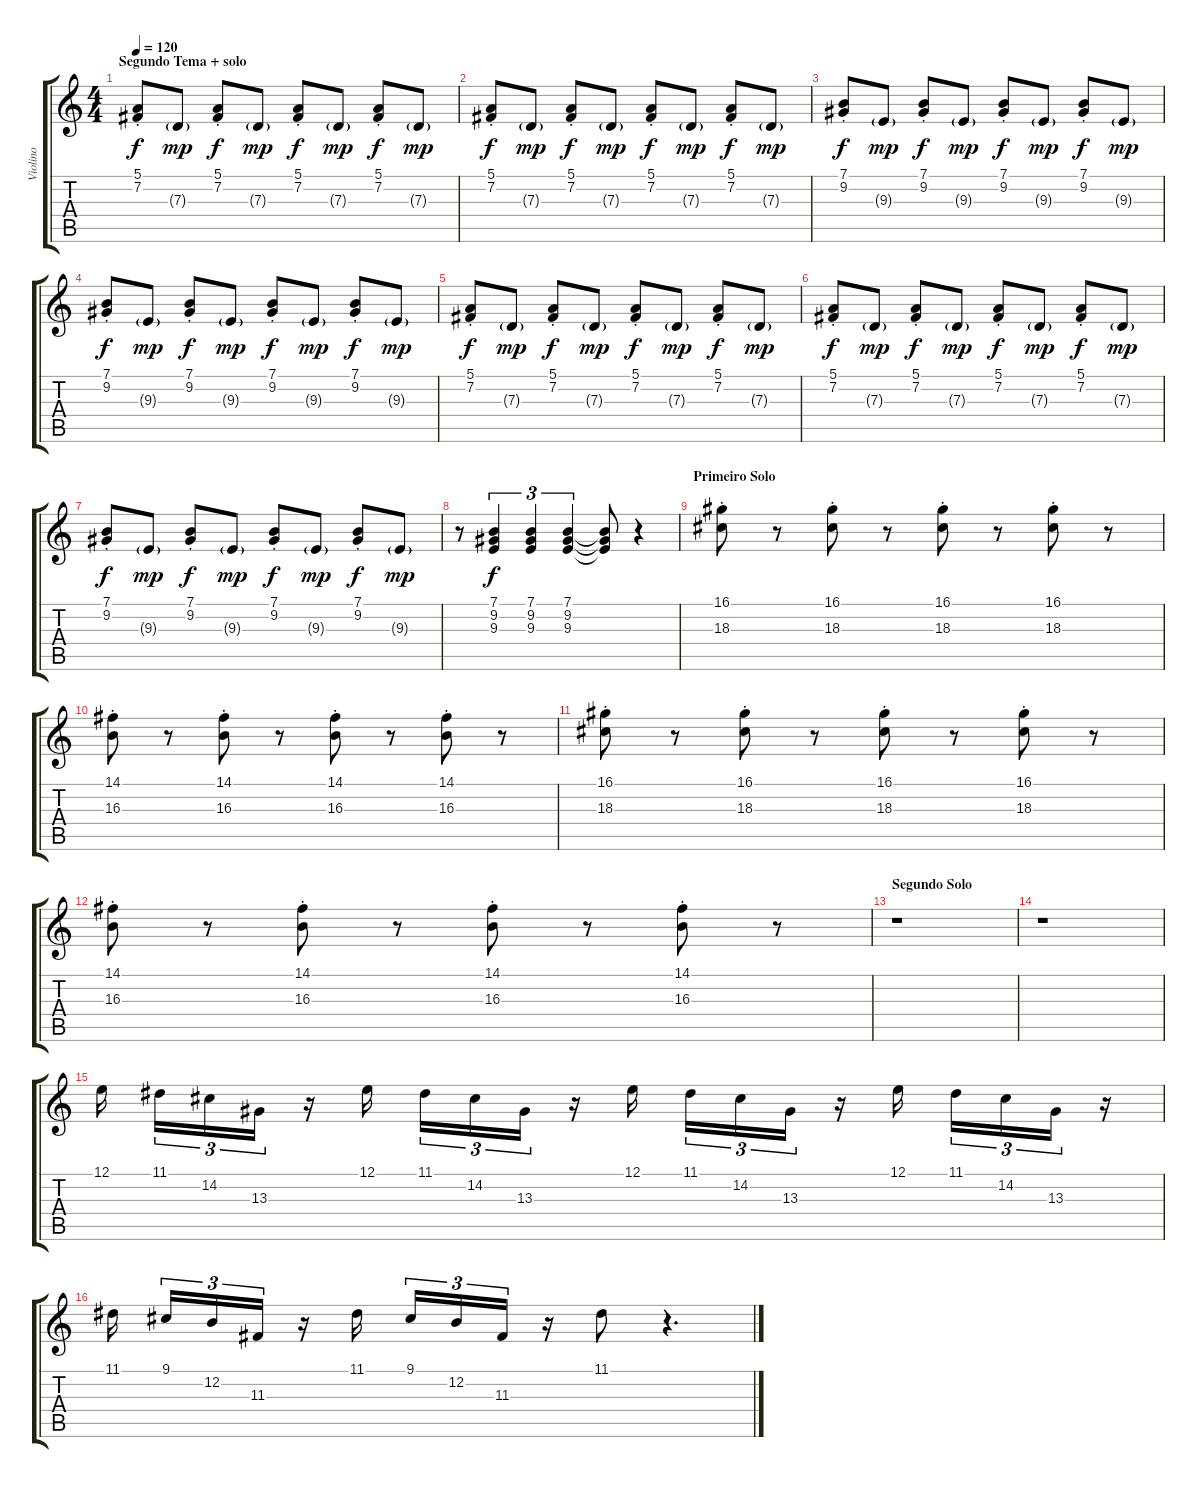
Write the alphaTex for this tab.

\track ("Violino" "Violino") {instrument stringensemble1}
\staff {score tabs}
\tuning (E4 B3 G3 D3 A2 E2) {hide}
\ts (4 4)
\section ("" "Segundo Tema + solo")
\tempo 120
\clef g2
\ks c
(5.1{st} 7.2{st}).8{dy f} 7.3{g}.8{dy mp} (5.1{st} 7.2{st}).8{dy f} 7.3{g}.8{dy mp} (5.1{st} 7.2{st}).8{dy f} 7.3{g}.8{dy mp} (5.1{st} 7.2{st}).8{dy f} 7.3{g}.8{dy mp} |
(5.1{st} 7.2{st}).8{dy f} 7.3{g}.8{dy mp} (5.1{st} 7.2{st}).8{dy f} 7.3{g}.8{dy mp} (5.1{st} 7.2{st}).8{dy f} 7.3{g}.8{dy mp} (5.1{st} 7.2{st}).8{dy f} 7.3{g}.8{dy mp} |
(7.1{st} 9.2{st}).8{dy f} 9.3{g}.8{dy mp} (7.1{st} 9.2{st}).8{dy f} 9.3{g}.8{dy mp} (7.1{st} 9.2{st}).8{dy f} 9.3{g}.8{dy mp} (7.1{st} 9.2{st}).8{dy f} 9.3{g}.8{dy mp} |
(7.1{st} 9.2{st}).8{dy f} 9.3{g}.8{dy mp} (7.1{st} 9.2{st}).8{dy f} 9.3{g}.8{dy mp} (7.1{st} 9.2{st}).8{dy f} 9.3{g}.8{dy mp} (7.1{st} 9.2{st}).8{dy f} 9.3{g}.8{dy mp} |
(5.1{st} 7.2{st}).8{dy f} 7.3{g}.8{dy mp} (5.1{st} 7.2{st}).8{dy f} 7.3{g}.8{dy mp} (5.1{st} 7.2{st}).8{dy f} 7.3{g}.8{dy mp} (5.1{st} 7.2{st}).8{dy f} 7.3{g}.8{dy mp} |
(5.1{st} 7.2{st}).8{dy f} 7.3{g}.8{dy mp} (5.1{st} 7.2{st}).8{dy f} 7.3{g}.8{dy mp} (5.1{st} 7.2{st}).8{dy f} 7.3{g}.8{dy mp} (5.1{st} 7.2{st}).8{dy f} 7.3{g}.8{dy mp} |
(7.1{st} 9.2{st}).8{dy f} 9.3{g}.8{dy mp} (7.1{st} 9.2{st}).8{dy f} 9.3{g}.8{dy mp} (7.1{st} 9.2{st}).8{dy f} 9.3{g}.8{dy mp} (7.1{st} 9.2{st}).8{dy f} 9.3{g}.8{dy mp} |
r.8 (7.1 9.2 9.3).4{tu (3 2) dy f} (7.1 9.2 9.3).4{tu (3 2)} (7.1 9.2 9.3).4{tu (3 2)} (7.1{t} 9.2{t} 9.3{t}).8 r.4 |
\section ("" "Primeiro Solo")
(16.1{st} 18.3{st}).8 r.8 (16.1{st} 18.3{st}).8 r.8 (16.1{st} 18.3{st}).8 r.8 (16.1{st} 18.3{st}).8 r.8 |
(14.1{st} 16.3{st}).8 r.8 (14.1{st} 16.3{st}).8 r.8 (14.1{st} 16.3{st}).8 r.8 (14.1{st} 16.3{st}).8 r.8 |
(16.1{st} 18.3{st}).8 r.8 (16.1{st} 18.3{st}).8 r.8 (16.1{st} 18.3{st}).8 r.8 (16.1{st} 18.3{st}).8 r.8 |
(14.1{st} 16.3{st}).8 r.8 (14.1{st} 16.3{st}).8 r.8 (14.1{st} 16.3{st}).8 r.8 (14.1{st} 16.3{st}).8 r.8 |
\section ("" "Segundo Solo")
r.1 |
r.1 |
12.1.16 11.1.16{tu (3 2)} 14.2.16{tu (3 2)} 13.3.16{tu (3 2)} r.16 12.1.16 11.1.16{tu (3 2)} 14.2.16{tu (3 2)} 13.3.16{tu (3 2)} r.16 12.1.16 11.1.16{tu (3 2)} 14.2.16{tu (3 2)} 13.3.16{tu (3 2)} r.16 12.1.16 11.1.16{tu (3 2)} 14.2.16{tu (3 2)} 13.3.16{tu (3 2)} r.16 |
11.1.16 9.1.16{tu (3 2)} 12.2.16{tu (3 2)} 11.3.16{tu (3 2)} r.16 11.1.16 9.1.16{tu (3 2)} 12.2.16{tu (3 2)} 11.3.16{tu (3 2)} r.16 11.1.8 r.4{d}
